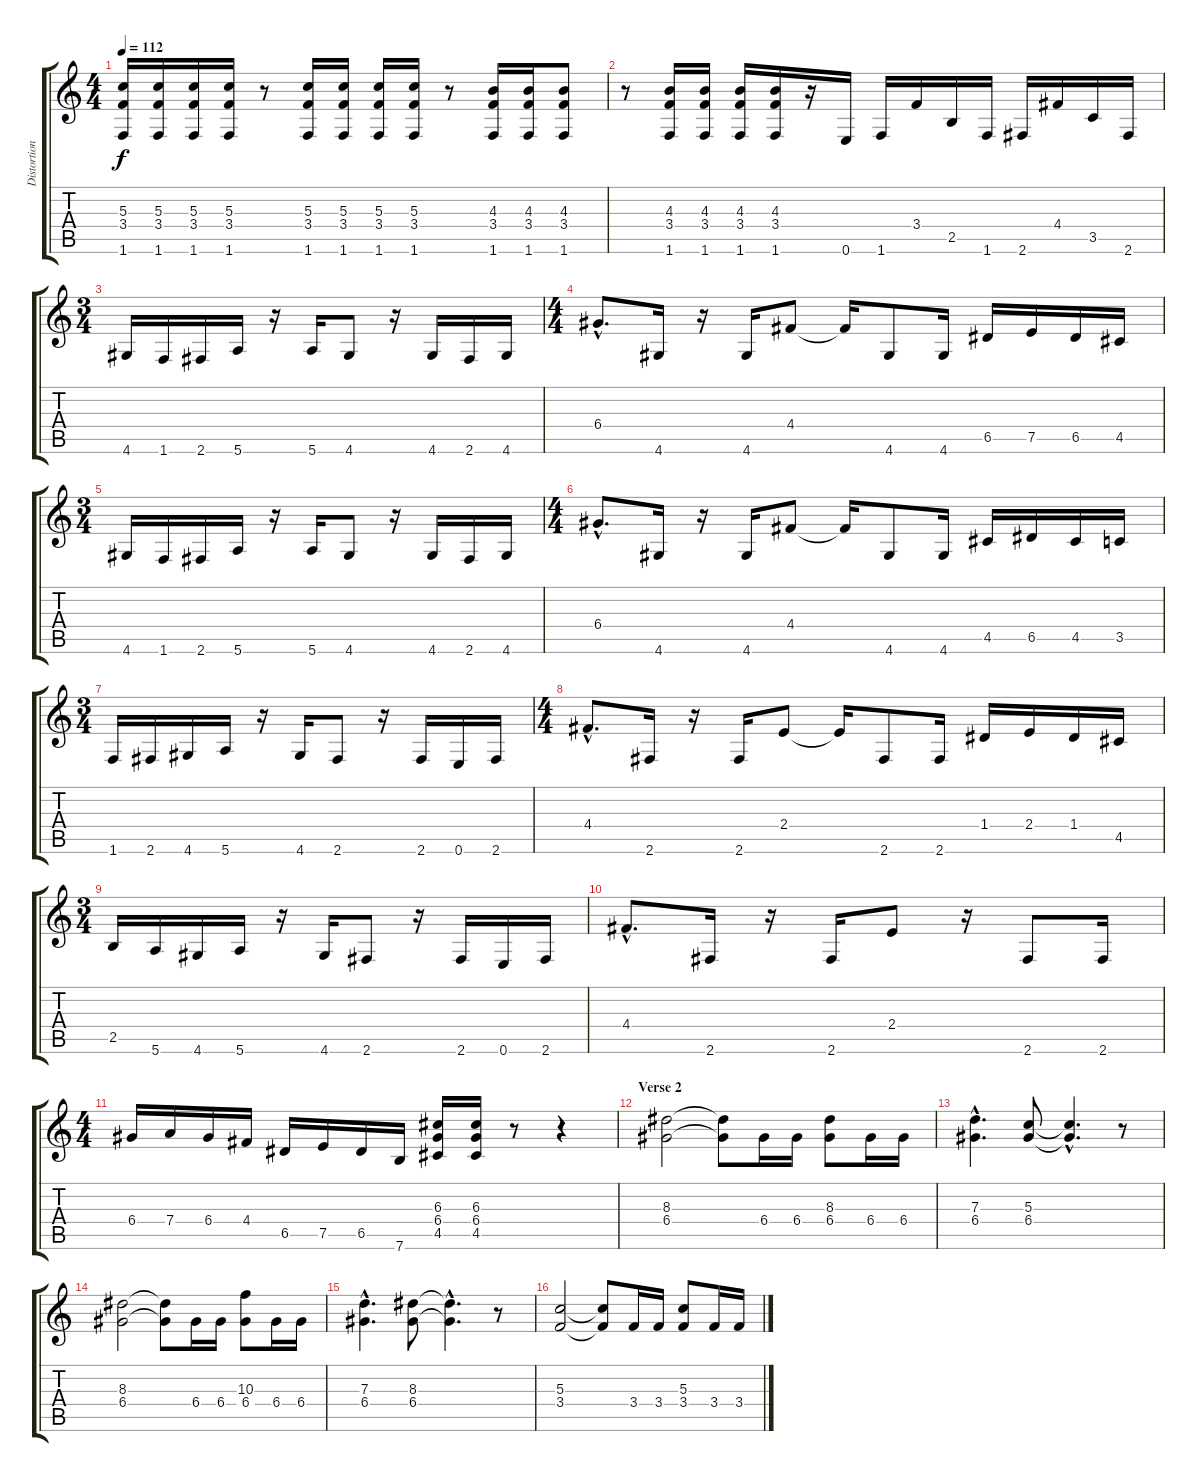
\track ("Distortion Guitar" "Distortion") {instrument distortionguitar}
\staff {score tabs}
\tuning (E4 B3 G3 D3 A2 E2) {hide}
\ts (4 4)
\tempo 112
\clef g2
\ks c
(5.3 3.4 1.6).16{dy f} (5.3 3.4 1.6).16 (5.3 3.4 1.6).16 (5.3 3.4 1.6).16 r.8 (5.3 3.4 1.6).16 (5.3 3.4 1.6).16 (5.3 3.4 1.6).16 (5.3 3.4 1.6).16 r.8 (4.3 3.4 1.6).16 (4.3 3.4 1.6).16 (4.3 3.4 1.6).8 |
r.8 (4.3 3.4 1.6).16 (4.3 3.4 1.6).16 (4.3 3.4 1.6).16 (4.3 3.4 1.6).16 r.16 0.6.16 1.6.16 3.4.16 2.5.16 1.6.16 2.6.16 4.4.16 3.5.16 2.6.16 |
\ts (3 4)
4.6.16 1.6.16 2.6.16 5.6.16 r.16 5.6.16 4.6.8 r.16 4.6.16 2.6.16 4.6.16 |
\ts (4 4)
6.4{hac}.8{d} 4.6.16 r.16 4.6.16 4.4.8 4.4{t}.16 4.6.8 4.6.16 6.5.16 7.5.16 6.5.16 4.5.16 |
\ts (3 4)
4.6.16 1.6.16 2.6.16 5.6.16 r.16 5.6.16 4.6.8 r.16 4.6.16 2.6.16 4.6.16 |
\ts (4 4)
6.4{hac}.8{d} 4.6.16 r.16 4.6.16 4.4.8 4.4{t}.16 4.6.8 4.6.16 4.5.16 6.5.16 4.5.16 3.5.16 |
\ts (3 4)
1.6.16 2.6.16 4.6.16 5.6.16 r.16 4.6.16 2.6.8 r.16 2.6.16 0.6.16 2.6.16 |
\ts (4 4)
4.4{hac}.8{d} 2.6.16 r.16 2.6.16 2.4.8 2.4{t}.16 2.6.8 2.6.16 1.4.16 2.4.16 1.4.16 4.5.16 |
\ts (3 4)
2.5.16 5.6.16 4.6.16 5.6.16 r.16 4.6.16 2.6.8 r.16 2.6.16 0.6.16 2.6.16 |
4.4{hac}.8{d} 2.6.16 r.16 2.6.16 2.4.8 r.16 2.6.8 2.6.16 |
\ts (4 4)
6.4.16 7.4.16 6.4.16 4.4.16 6.5.16 7.5.16 6.5.16 7.6.16 (6.3 6.4 4.5).16 (6.3 6.4 4.5).16 r.8 r.4 |
\section ("" "Verse 2")
(8.3 6.4).2 (8.3{t} 6.4{t}).8 6.4.16 6.4.16 (8.3 6.4).8 6.4.16 6.4.16 |
(7.3{hac} 6.4{hac}).4{d} (5.3 6.4).8 (5.3{hac t} 6.4{hac t}).4{d} r.8 |
(8.3 6.4).2 (8.3{t} 6.4{t}).8 6.4.16 6.4.16 (10.3 6.4).8 6.4.16 6.4.16 |
(7.3{hac} 6.4{hac}).4{d} (8.3 6.4).8 (8.3{hac t} 6.4{hac t}).4{d} r.8 |
(5.3 3.4).2 (5.3{t} 3.4{t}).8 3.4.16 3.4.16 (5.3 3.4).8 3.4.16 3.4.16
